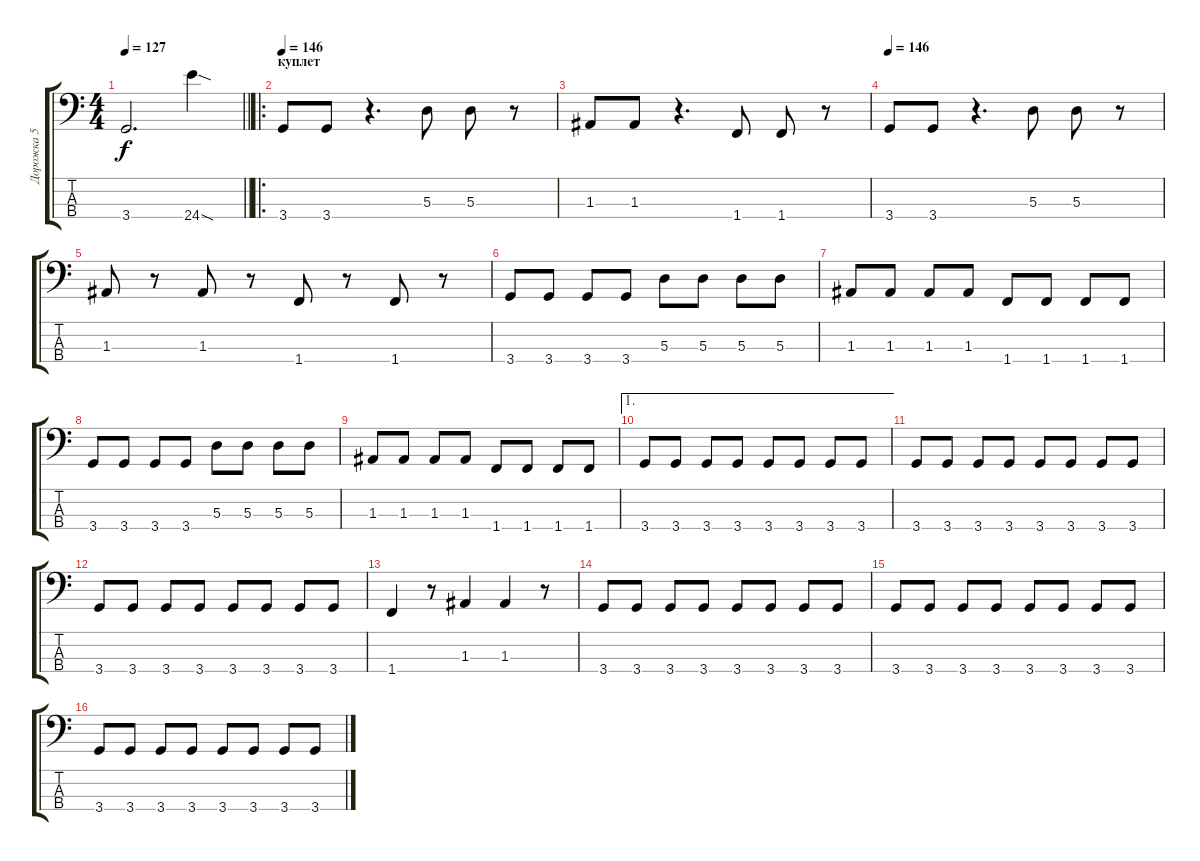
\track ("Дорожка 5" "Дорожка 5") {instrument electricbassfinger}
\staff {score tabs}
\tuning (G2 D2 A1 E1) {hide}
\ts (4 4)
\tempo 127
\clef f4
\barLineRight lightlight
\ks c
3.4{t}.2{d dy f} 24.4{sod}.4 |
\ro
\section ("" "куплет")
\tempo 146
3.4.8 3.4.8 r.4{d} 5.3.8 5.3.8 r.8 |
1.3.8 1.3.8 r.4{d} 1.4.8 1.4.8 r.8 |
\tempo 146
3.4.8 3.4.8 r.4{d} 5.3.8 5.3.8 r.8 |
1.3.8 r.8 1.3.8 r.8 1.4.8 r.8 1.4.8 r.8 |
3.4.8 3.4.8 3.4.8 3.4.8 5.3.8 5.3.8 5.3.8 5.3.8 |
1.3.8 1.3.8 1.3.8 1.3.8 1.4.8 1.4.8 1.4.8 1.4.8 |
3.4.8 3.4.8 3.4.8 3.4.8 5.3.8 5.3.8 5.3.8 5.3.8 |
1.3.8 1.3.8 1.3.8 1.3.8 1.4.8 1.4.8 1.4.8 1.4.8 |
\ae 1
3.4.8 3.4.8 3.4.8 3.4.8 3.4.8 3.4.8 3.4.8 3.4.8 |
3.4.8 3.4.8 3.4.8 3.4.8 3.4.8 3.4.8 3.4.8 3.4.8 |
3.4.8 3.4.8 3.4.8 3.4.8 3.4.8 3.4.8 3.4.8 3.4.8 |
1.4.4 r.8 1.3.4 1.3.4 r.8 |
3.4.8 3.4.8 3.4.8 3.4.8 3.4.8 3.4.8 3.4.8 3.4.8 |
3.4.8 3.4.8 3.4.8 3.4.8 3.4.8 3.4.8 3.4.8 3.4.8 |
3.4.8 3.4.8 3.4.8 3.4.8 3.4.8 3.4.8 3.4.8 3.4.8
